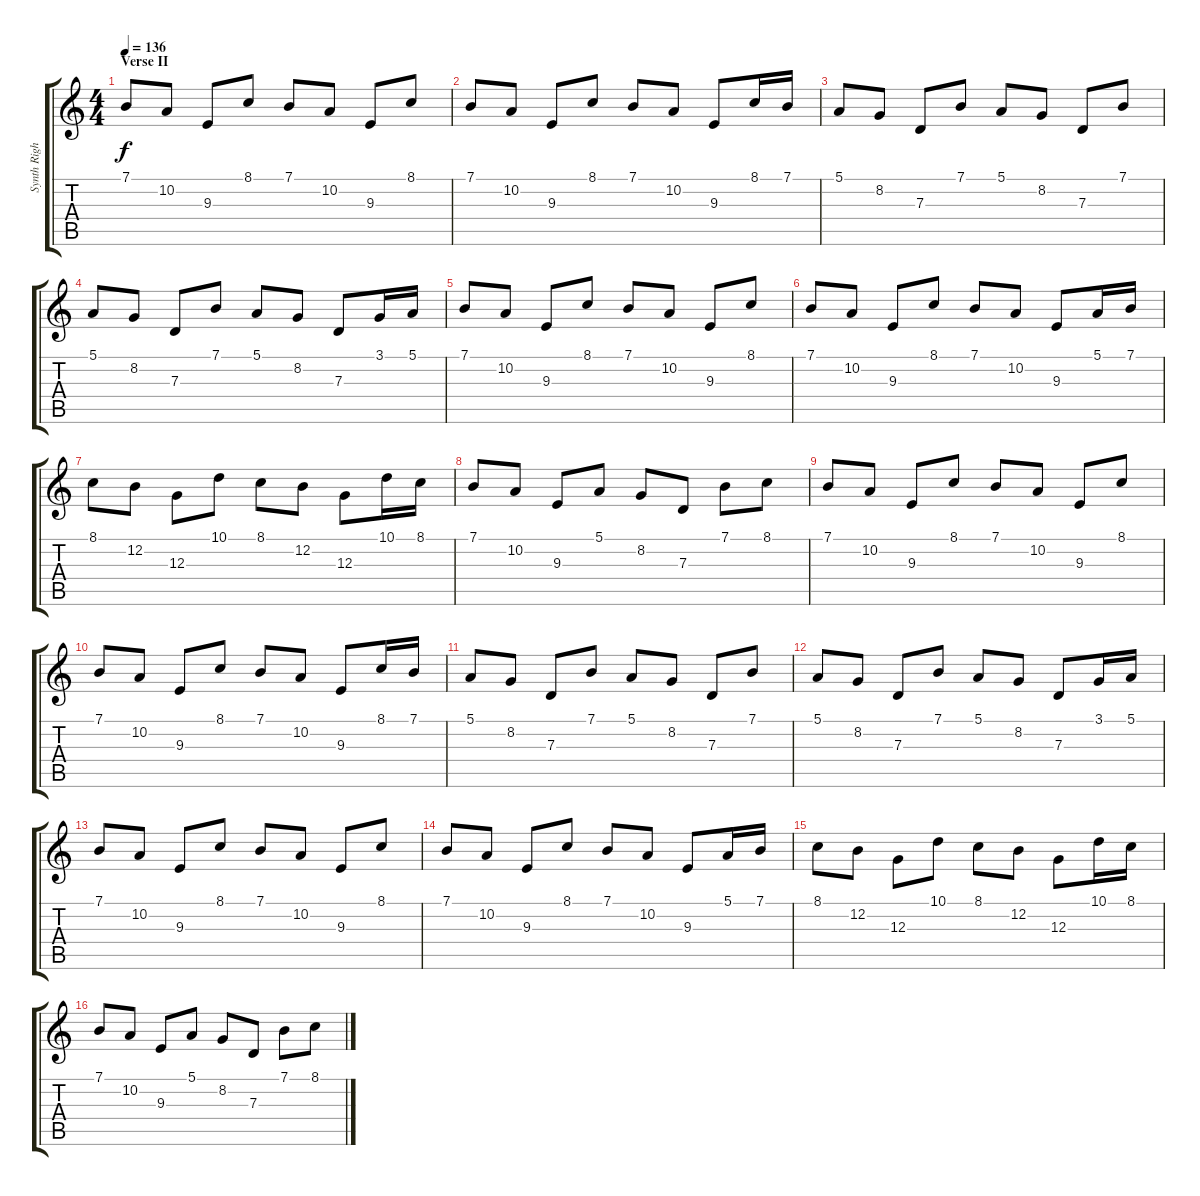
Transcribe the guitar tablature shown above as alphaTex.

\track ("Synth Right" "Synth Righ") {instrument fx1rain}
\staff {score tabs}
\tuning (E4 B3 G3 D3 A2 E2) {hide}
\ts (4 4)
\section ("" "Verse II")
\tempo 136
\clef g2
\ks c
7.1.8{dy f} 10.2.8 9.3.8 8.1.8 7.1.8 10.2.8 9.3.8 8.1.8 |
7.1.8 10.2.8 9.3.8 8.1.8 7.1.8 10.2.8 9.3.8 8.1.16 7.1.16 |
5.1.8 8.2.8 7.3.8 7.1.8 5.1.8 8.2.8 7.3.8 7.1.8 |
5.1.8 8.2.8 7.3.8 7.1.8 5.1.8 8.2.8 7.3.8 3.1.16 5.1.16 |
7.1.8 10.2.8 9.3.8 8.1.8 7.1.8 10.2.8 9.3.8 8.1.8 |
7.1.8 10.2.8 9.3.8 8.1.8 7.1.8 10.2.8 9.3.8 5.1.16 7.1.16 |
8.1.8 12.2.8 12.3.8 10.1.8 8.1.8 12.2.8 12.3.8 10.1.16 8.1.16 |
7.1.8 10.2.8 9.3.8 5.1.8 8.2.8 7.3.8 7.1.8 8.1.8 |
7.1.8 10.2.8 9.3.8 8.1.8 7.1.8 10.2.8 9.3.8 8.1.8 |
7.1.8 10.2.8 9.3.8 8.1.8 7.1.8 10.2.8 9.3.8 8.1.16 7.1.16 |
5.1.8 8.2.8 7.3.8 7.1.8 5.1.8 8.2.8 7.3.8 7.1.8 |
5.1.8 8.2.8 7.3.8 7.1.8 5.1.8 8.2.8 7.3.8 3.1.16 5.1.16 |
7.1.8 10.2.8 9.3.8 8.1.8 7.1.8 10.2.8 9.3.8 8.1.8 |
7.1.8 10.2.8 9.3.8 8.1.8 7.1.8 10.2.8 9.3.8 5.1.16 7.1.16 |
8.1.8 12.2.8 12.3.8 10.1.8 8.1.8 12.2.8 12.3.8 10.1.16 8.1.16 |
7.1.8 10.2.8 9.3.8 5.1.8 8.2.8 7.3.8 7.1.8 8.1.8
